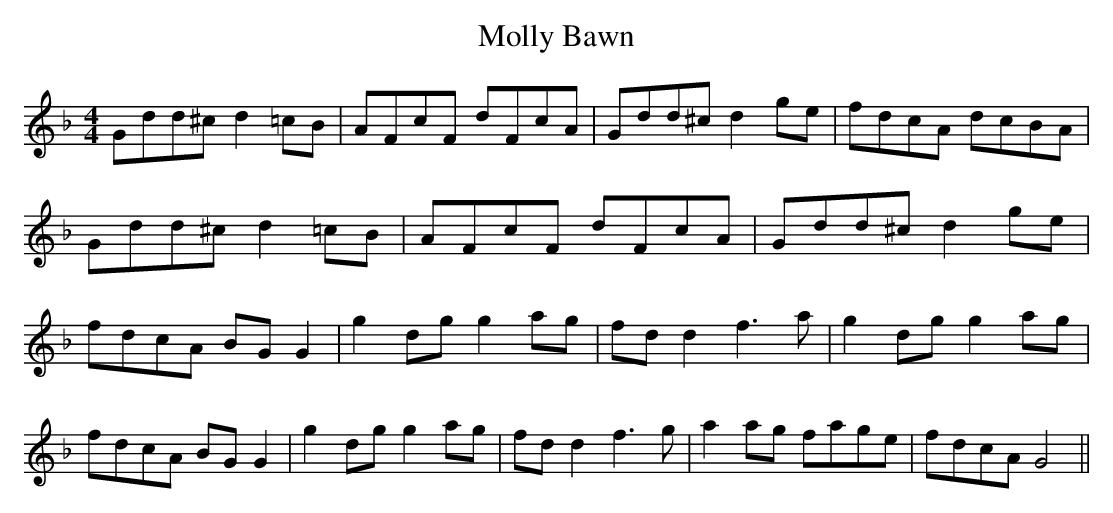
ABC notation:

X:1
T:Molly Bawn
M:4/4
L:1/8
K:Dmin
Gdd^c d2=cB|AFcF dFcA|Gdd^c d2ge|fdcA dcBA|\
Gdd^c d2=cB|AFcF dFcA|Gdd^c d2ge|fdcA BGG2|\
g2dg g2ag|fdd2 f3a|g2dg g2ag|fdcA BGG2|\
g2dg g2ag|fdd2 f3g|a2ag fage|fdcA G4||
